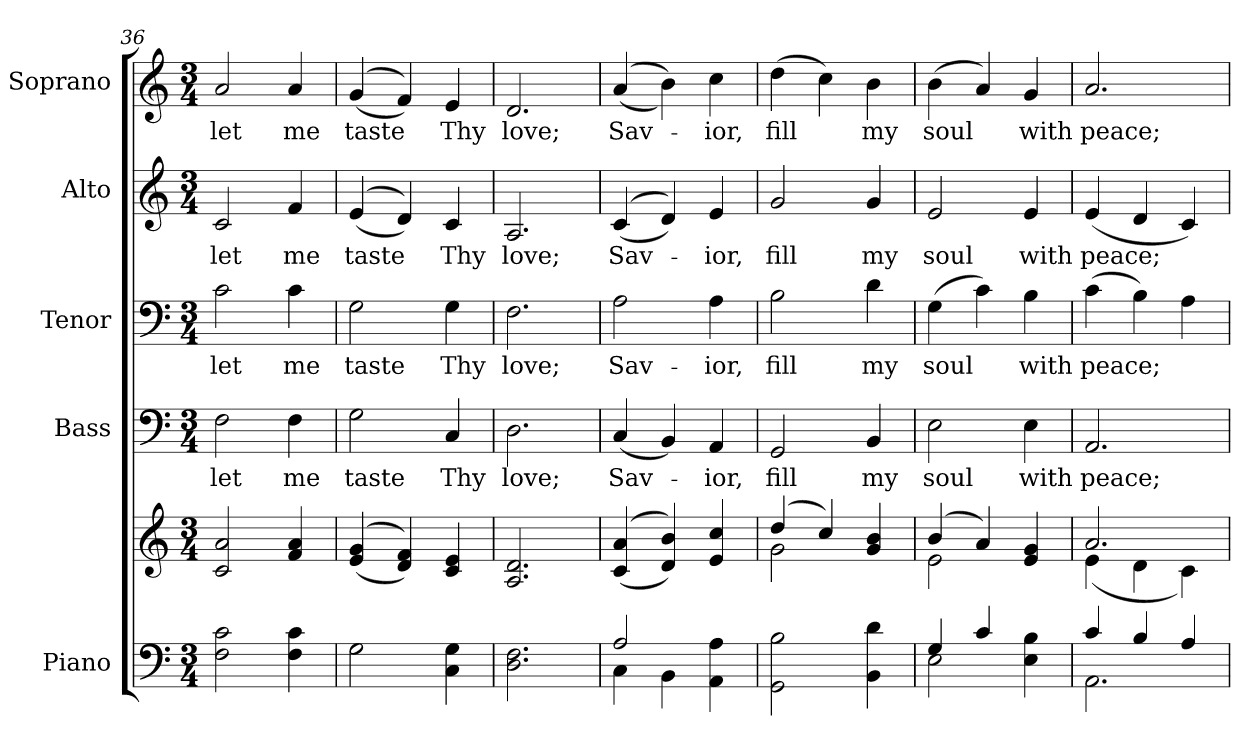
**kern	**kern	**kern	**text	**kern	**text	**kern	**text	**kern	**text
*part5	*part5	*part4	*part4	*part3	*part3	*part2	*part2	*part1	*part1
*staff6	*staff5	*staff4	*staff4	*staff3	*staff3	*staff2	*staff2	*staff1	*staff1
*I"Piano	*	*I"Bass	*	*I"Tenor	*	*I"Alto	*	*I"Soprano	*
*I'Pno.	*	*I'B.	*	*I'T.	*	*I'A.	*	*I'S.	*
*clefF4	*clefG2	*clefF4	*	*clefF4	*	*clefG2	*	*clefG2	*
*k[]	*k[]	*k[]	*	*k[]	*	*k[]	*	*k[]	*
*C:	*C:	*C:	*	*C:	*	*C:	*	*C:	*
*M3/4	*M3/4	*M3/4	*	*M3/4	*	*M3/4	*	*M3/4	*
=36	=36	=36	=36	=36	=36	=36	=36	=36	=36
!	!	!	!LO:LY:b:color=#000000	!	!	!	!	!	!
!	!	!	!	!	!LO:LY:b:color=#000000	!	!	!	!
!	!	!	!	!	!	!	!LO:LY:b:color=#000000	!	!
!	!	!	!	!	!	!	!	!	!LO:LY:b:color=#000000
2Fi\ 2ci	2ci/ 2ai	2Fi\	let	2ci\	let	2ci/	let	2ai/	let
!	!	!	!LO:LY:b:color=#000000	!	!	!	!	!	!
!	!	!	!	!	!LO:LY:b:color=#000000	!	!	!	!
!	!	!	!	!	!	!	!LO:LY:b:color=#000000	!	!
!	!	!	!	!	!	!	!	!	!LO:LY:b:color=#000000
4Fi\ 4ci	4fi/ 4ai	4Fi\	me	4ci\	me	4fi/	me	4ai/	me
=37	=37	=37	=37	=37	=37	=37	=37	=37	=37
!	!	!	!LO:LY:b:color=#000000	!	!	!	!	!	!
!	!	!	!	!	!LO:LY:b:color=#000000	!	!	!	!
!	!	!	!	!	!	!	!LO:LY:b:color=#000000	!	!
!	!	!	!	!	!	!	!	!	!LO:LY:b:color=#000000
2Gi\	((4ei/ 4gi	2Gi\	taste	2Gi\	taste	((4ei/	taste	((4gi/	taste
.	4di/ 4fi))	.	.	.	.	4di/))	.	4fi/))	.
!	!	!	!LO:LY:b:color=#000000	!	!	!	!	!	!
!	!	!	!	!	!LO:LY:b:color=#000000	!	!	!	!
!	!	!	!	!	!	!	!LO:LY:b:color=#000000	!	!
!	!	!	!	!	!	!	!	!	!LO:LY:b:color=#000000
4Ci\ 4Gi	4ci/ 4ei	4Ci/	Thy	4Gi\	Thy	4ci/	Thy	4ei/	Thy
!!LO:PB:g=z
=38	=38	=38	=38	=38	=38	=38	=38	=38	=38
!	!	!	!LO:LY:b:color=#000000	!	!	!	!	!	!
!	!	!	!	!	!LO:LY:b:color=#000000	!	!	!	!
!	!	!	!	!	!	!	!LO:LY:b:color=#000000	!	!
!	!	!	!	!	!	!	!	!	!LO:LY:b:color=#000000
2.Di\ 2.Fi	2.Ai/ 2.di	2.Di\	love;	2.Fi\	love;	2.Ai/	love;	2.di/	love;
=39	=39	=39	=39	=39	=39	=39	=39	=39	=39
*^	*	*	*	*	*	*	*	*	*
!	!	!	!	!LO:LY:b:color=#000000	!	!	!	!	!	!
!	!	!	!	!	!	!LO:LY:b:color=#000000	!	!	!	!
!	!	!	!	!	!	!	!	!LO:LY:b:color=#000000	!	!
!	!	!	!	!	!	!	!	!	!	!LO:LY:b:color=#000000
2Ai/	4Ci\	((4ci/ 4ai	(4Ci/	Sav-	2Ai\	Sav-	((4ci/	Sav-	((4ai/	Sav-
.	4BBi\	4di/ 4bi))	4BBi/)	.	.	.	4di/))	.	4bi\))	.
!	!	!	!	!LO:LY:b:color=#000000	!	!	!	!	!	!
!	!	!	!	!	!	!LO:LY:b:color=#000000	!	!	!	!
!	!	!	!	!	!	!	!	!LO:LY:b:color=#000000	!	!
!	!	!	!	!	!	!	!	!	!	!LO:LY:b:color=#000000
4AAi\ 4Ai	4ryy	4ei/ 4cci	4AAi/	-ior,	4Ai\	-ior,	4ei/	-ior,	4cci\	-ior,
*v	*v	*	*	*	*	*	*	*	*	*
=40	=40	=40	=40	=40	=40	=40	=40	=40	=40
*	*^	*	*	*	*	*	*	*	*
*^	*	*	*	*	*	*	*	*	*	*
!	!	!	!	!	!LO:LY:b:color=#000000	!	!	!	!	!	!
*v	*v	*	*	*	*	*	*	*	*	*	*
*^	*	*	*	*	*	*	*	*	*	*
!	!	!	!	!	!	!	!LO:LY:b:color=#000000	!	!	!	!
*v	*v	*	*	*	*	*	*	*	*	*	*
*^	*	*	*	*	*	*	*	*	*	*
!	!	!	!	!	!	!	!	!	!LO:LY:b:color=#000000	!	!
*v	*v	*	*	*	*	*	*	*	*	*	*
*^	*	*	*	*	*	*	*	*	*	*
!	!	!	!	!	!	!	!	!	!	!	!LO:LY:b:color=#000000
*v	*v	*	*	*	*	*	*	*	*	*	*
2GGi\ 2Bi	(4ddi/	2gi\	2GGi/	fill	2Bi\	fill	2gi/	fill	(4ddi\	fill
.	4cci/)	.	.	.	.	.	.	.	4cci\)	.
!	!	!	!	!LO:LY:b:color=#000000	!	!	!	!	!	!
!	!	!	!	!	!	!LO:LY:b:color=#000000	!	!	!	!
!	!	!	!	!	!	!	!	!LO:LY:b:color=#000000	!	!
!	!	!	!	!	!	!	!	!	!	!LO:LY:b:color=#000000
4BBi\ 4di	4gi/ 4bi	4ryy	4BBi/	my	4di\	my	4gi/	my	4bi\	my
!!LO:PB:g=z
=41	=41	=41	=41	=41	=41	=41	=41	=41	=41	=41
*^	*	*	*	*	*	*	*	*	*	*
!	!	!	!	!	!LO:LY:b:color=#000000	!	!	!	!	!	!
!	!	!	!	!	!	!	!LO:LY:b:color=#000000	!	!	!	!
!	!	!	!	!	!	!	!	!	!LO:LY:b:color=#000000	!	!
!	!	!	!	!	!	!	!	!	!	!	!LO:LY:b:color=#000000
4Gi/	2Ei\	(4bi/	2ei\	2Ei\	soul	(4Gi\	soul	2ei/	soul	(4bi\	soul
4ci/	.	4ai/)	.	.	.	4ci\)	.	.	.	4ai/)	.
!	!	!	!	!	!LO:LY:b:color=#000000	!	!	!	!	!	!
!	!	!	!	!	!	!	!LO:LY:b:color=#000000	!	!	!	!
!	!	!	!	!	!	!	!	!	!LO:LY:b:color=#000000	!	!
!	!	!	!	!	!	!	!	!	!	!	!LO:LY:b:color=#000000
4Ei\ 4Bi	4ryy	4ei/ 4gi	4ryy	4Ei\	with	4Bi\	with	4ei/	with	4gi/	with
=42	=42	=42	=42	=42	=42	=42	=42	=42	=42	=42	=42
!	!	!	!	!	!LO:LY:b:color=#000000	!	!	!	!	!	!
!	!	!	!	!	!	!	!LO:LY:b:color=#000000	!	!	!	!
!	!	!	!	!	!	!	!	!	!LO:LY:b:color=#000000	!	!
!	!	!	!	!	!	!	!	!	!	!	!LO:LY:b:color=#000000
4ci/	2.AAi\	2.ai/	(4ei\	2.AAi/	peace;	(4ci\	peace;	(4ei/	peace;	2.ai/	peace;
4Bi/	.	.	4di\	.	.	4Bi\)	.	4di/	.	.	.
4Ai/	.	.	4ci\)	.	.	4Ai\	.	4ci/)	.	.	.
*v	*v	*	*	*	*	*	*	*	*	*	*
*	*v	*v	*	*	*	*	*	*	*	*
=	=	=	=	=	=	=	=	=	=
*-	*-	*-	*-	*-	*-	*-	*-	*-	*-
